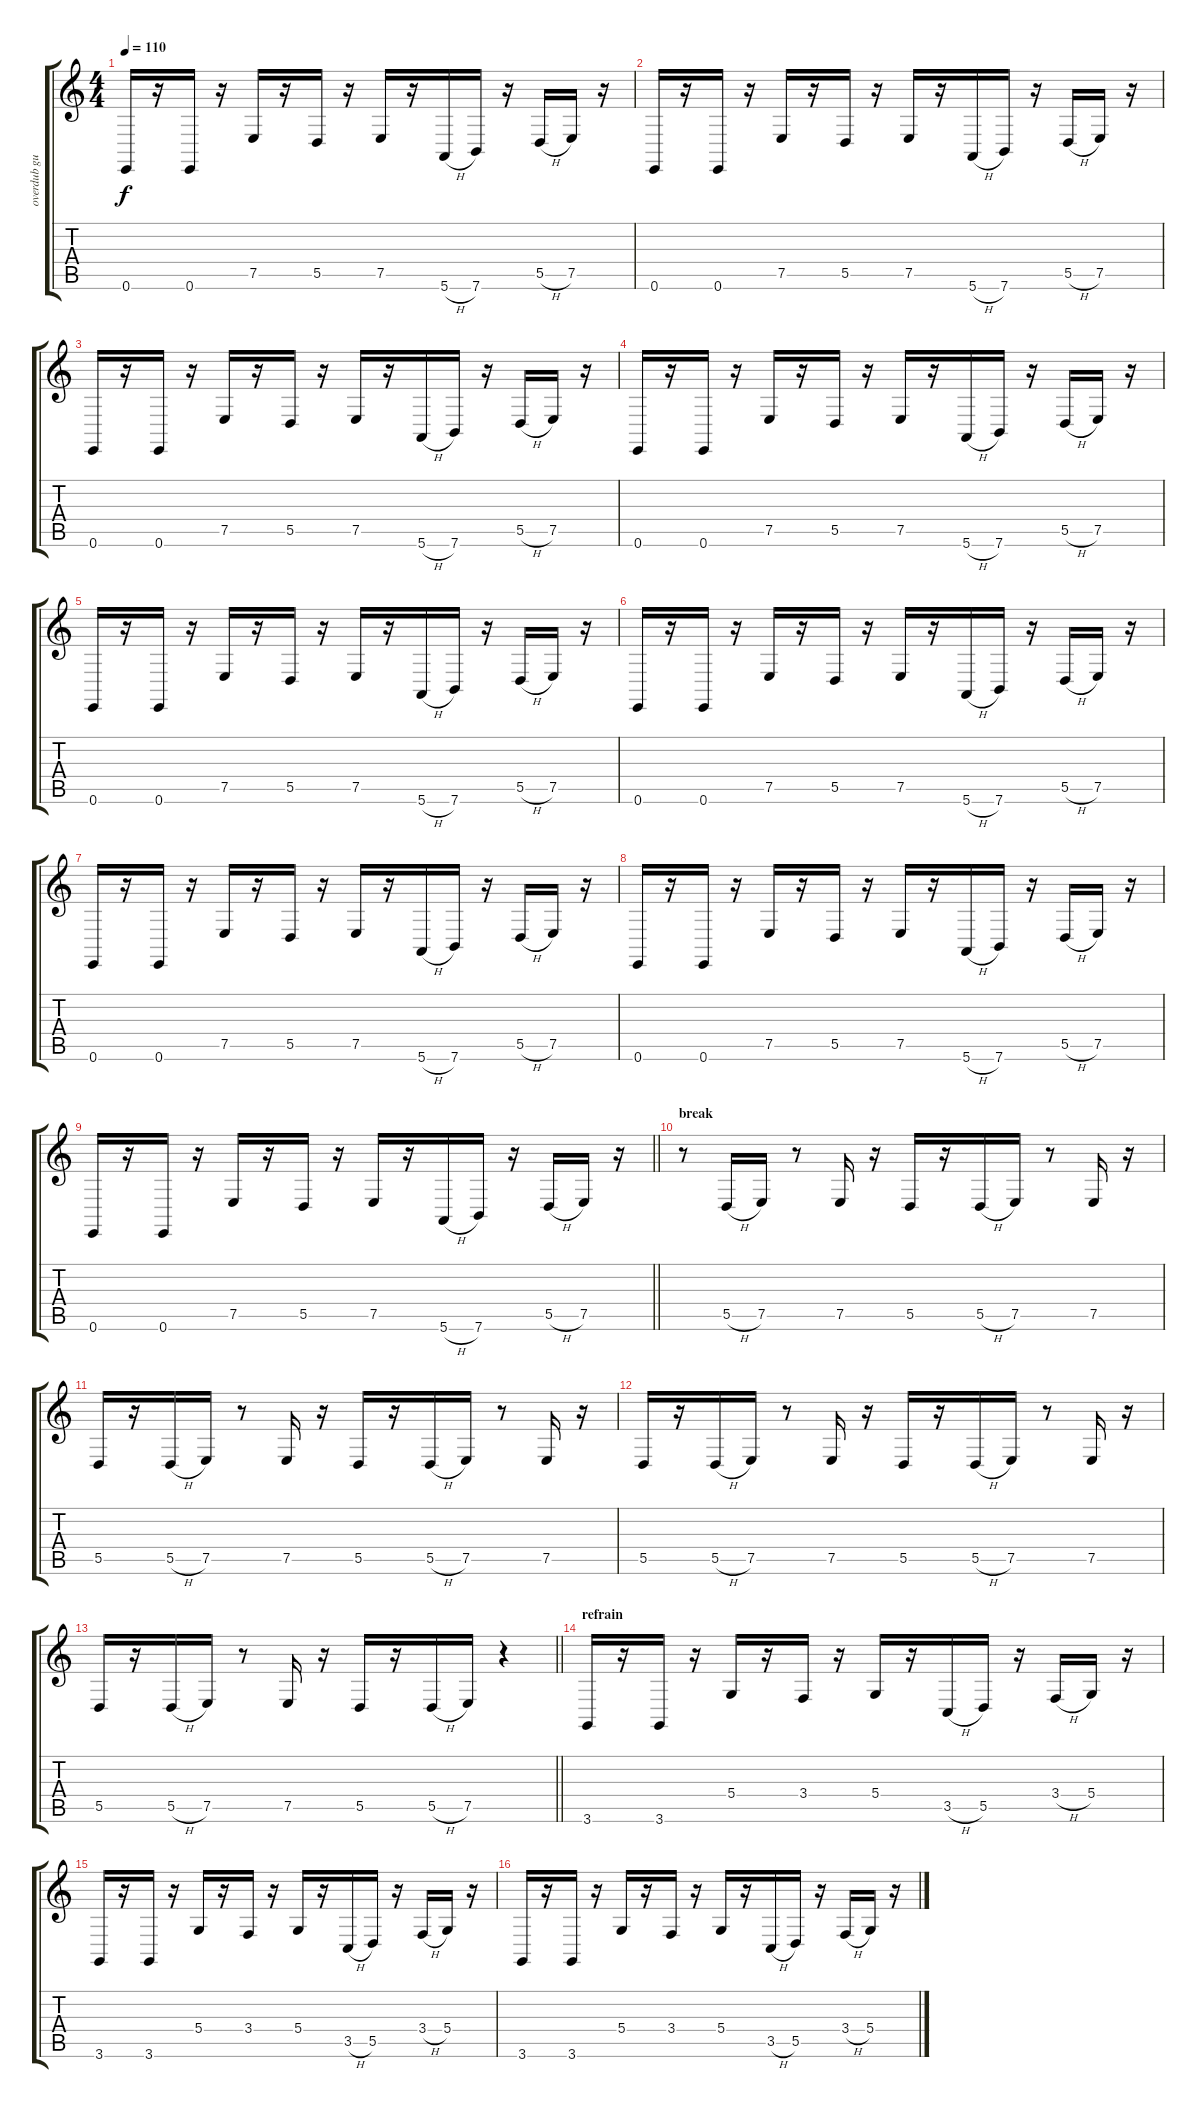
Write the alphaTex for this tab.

\track ("overdub guitar I" "overdub gu") {instrument harpsichord}
\staff {score tabs}
\tuning (E4 B3 G3 D3 A2 E2) {hide}
\ts (4 4)
\tempo 110
\clef g2
\ks aminor
0.6.16{dy f} r.16 0.6.16 r.16 7.5.16 r.16 5.5.16 r.16 7.5.16 r.16 5.6{h}.16 7.6.16 r.16 5.5{h}.16 7.5.16 r.16 |
0.6.16 r.16 0.6.16 r.16 7.5.16 r.16 5.5.16 r.16 7.5.16 r.16 5.6{h}.16 7.6.16 r.16 5.5{h}.16 7.5.16 r.16 |
0.6.16 r.16 0.6.16 r.16 7.5.16 r.16 5.5.16 r.16 7.5.16 r.16 5.6{h}.16 7.6.16 r.16 5.5{h}.16 7.5.16 r.16 |
0.6.16 r.16 0.6.16 r.16 7.5.16 r.16 5.5.16 r.16 7.5.16 r.16 5.6{h}.16 7.6.16 r.16 5.5{h}.16 7.5.16 r.16 |
0.6.16 r.16 0.6.16 r.16 7.5.16 r.16 5.5.16 r.16 7.5.16 r.16 5.6{h}.16 7.6.16 r.16 5.5{h}.16 7.5.16 r.16 |
0.6.16 r.16 0.6.16 r.16 7.5.16 r.16 5.5.16 r.16 7.5.16 r.16 5.6{h}.16 7.6.16 r.16 5.5{h}.16 7.5.16 r.16 |
0.6.16 r.16 0.6.16 r.16 7.5.16 r.16 5.5.16 r.16 7.5.16 r.16 5.6{h}.16 7.6.16 r.16 5.5{h}.16 7.5.16 r.16 |
0.6.16 r.16 0.6.16 r.16 7.5.16 r.16 5.5.16 r.16 7.5.16 r.16 5.6{h}.16 7.6.16 r.16 5.5{h}.16 7.5.16 r.16 |
\barLineRight lightlight
0.6.16 r.16 0.6.16 r.16 7.5.16 r.16 5.5.16 r.16 7.5.16 r.16 5.6{h}.16 7.6.16 r.16 5.5{h}.16 7.5.16 r.16 |
\section ("" "break")
r.8 5.5{h}.16 7.5.16 r.8 7.5.16 r.16 5.5.16 r.16 5.5{h}.16 7.5.16 r.8 7.5.16 r.16 |
5.5.16 r.16 5.5{h}.16 7.5.16 r.8 7.5.16 r.16 5.5.16 r.16 5.5{h}.16 7.5.16 r.8 7.5.16 r.16 |
5.5.16 r.16 5.5{h}.16 7.5.16 r.8 7.5.16 r.16 5.5.16 r.16 5.5{h}.16 7.5.16 r.8 7.5.16 r.16 |
\barLineRight lightlight
5.5.16 r.16 5.5{h}.16 7.5.16 r.8 7.5.16 r.16 5.5.16 r.16 5.5{h}.16 7.5.16 r.4 |
\section ("" "refrain")
3.6.16 r.16 3.6.16 r.16 5.4.16 r.16 3.4.16 r.16 5.4.16 r.16 3.5{h}.16 5.5.16 r.16 3.4{h}.16 5.4.16 r.16 |
3.6.16 r.16 3.6.16 r.16 5.4.16 r.16 3.4.16 r.16 5.4.16 r.16 3.5{h}.16 5.5.16 r.16 3.4{h}.16 5.4.16 r.16 |
3.6.16 r.16 3.6.16 r.16 5.4.16 r.16 3.4.16 r.16 5.4.16 r.16 3.5{h}.16 5.5.16 r.16 3.4{h}.16 5.4.16 r.16
